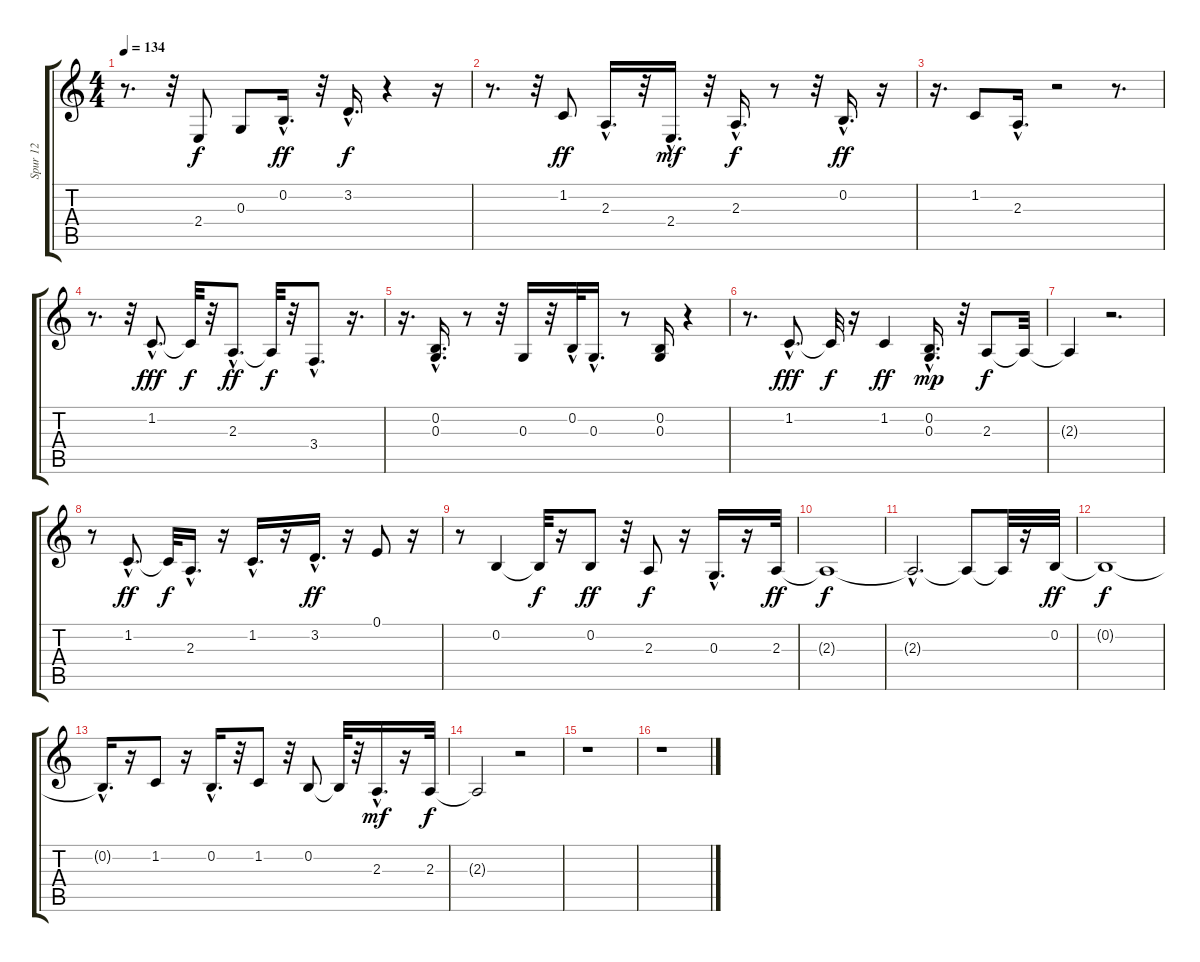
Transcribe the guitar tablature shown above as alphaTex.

\track ("Spur 12" "Spur 12") {instrument tenorsax}
\staff {score tabs}
\tuning (E4 B3 G3 D3 A2 E2) {hide}
\ts (4 4)
\tempo 134
\clef g2
\ks c
r.8{d dy ff} r.32 2.4.8{dy f} 0.3.8 0.2{hac}.16{d dy ff} r.32 3.2{hac}.16{d dy f} r.4 r.16 |
r.8{d} r.32 1.2.8{dy ff} 2.3{hac}.16{d} r.32 2.4{hac}.16{d dy mf} r.32 2.3{hac}.16{d dy f} r.8 r.32 0.2{hac}.16{d dy ff} r.16 |
r.16{d} 1.2.8 2.3{hac}.16{d} r.2 r.8{d} |
r.8{d} r.32 1.2{hac}.8{d dy fff} 1.2{t}.32{dy f} r.32 2.3{hac}.8{d dy ff} 2.3{t}.32{dy f} r.32 3.4{hac}.8{d} r.16{d} |
r.16{d} (0.2{hac} 0.3{hac}).16{d} r.8 r.32 0.3.16 r.32 0.2{hac}.32 0.3{hac}.16{d} r.8 (0.2 0.3).16 r.4 |
r.8{d} 1.2{hac}.8{d dy fff} 1.2{t}.32{dy f} r.16 1.2.4{dy ff} (0.2{hac} 0.3).16{d dy mp} r.32 2.3.8{dy f} 2.3{t}.32 |
2.3{t}.4 r.2{d} |
r.8 1.2{hac}.8{d dy ff} 1.2{t}.32{dy f} 2.3{hac}.16{d} r.16 1.2{hac}.16{d} r.16 3.2{hac}.16{d dy ff} r.16 0.1.8 r.16 |
r.8 0.2.4 0.2{t}.32{dy f} r.16 0.2.8{dy ff} r.32 2.3.8{dy f} r.16 0.3{hac}.16{d} r.16 2.3.32{dy ff} |
2.3{t}.1{dy f} |
2.3{hac t}.2{d} 2.3{t}.8 2.3{t}.32 r.16 0.2.32{dy ff} |
0.2{t}.1{dy f} |
0.2{hac t}.16{d} r.16 1.2.8 r.16 0.2{hac}.16{d} r.32 1.2.8 r.32 0.2.8 0.2{t}.32 r.32 2.3{hac}.16{d dy mf} r.16 2.3.32{dy f} |
2.3{t}.2 r.2 |
r.1 |
r.1
